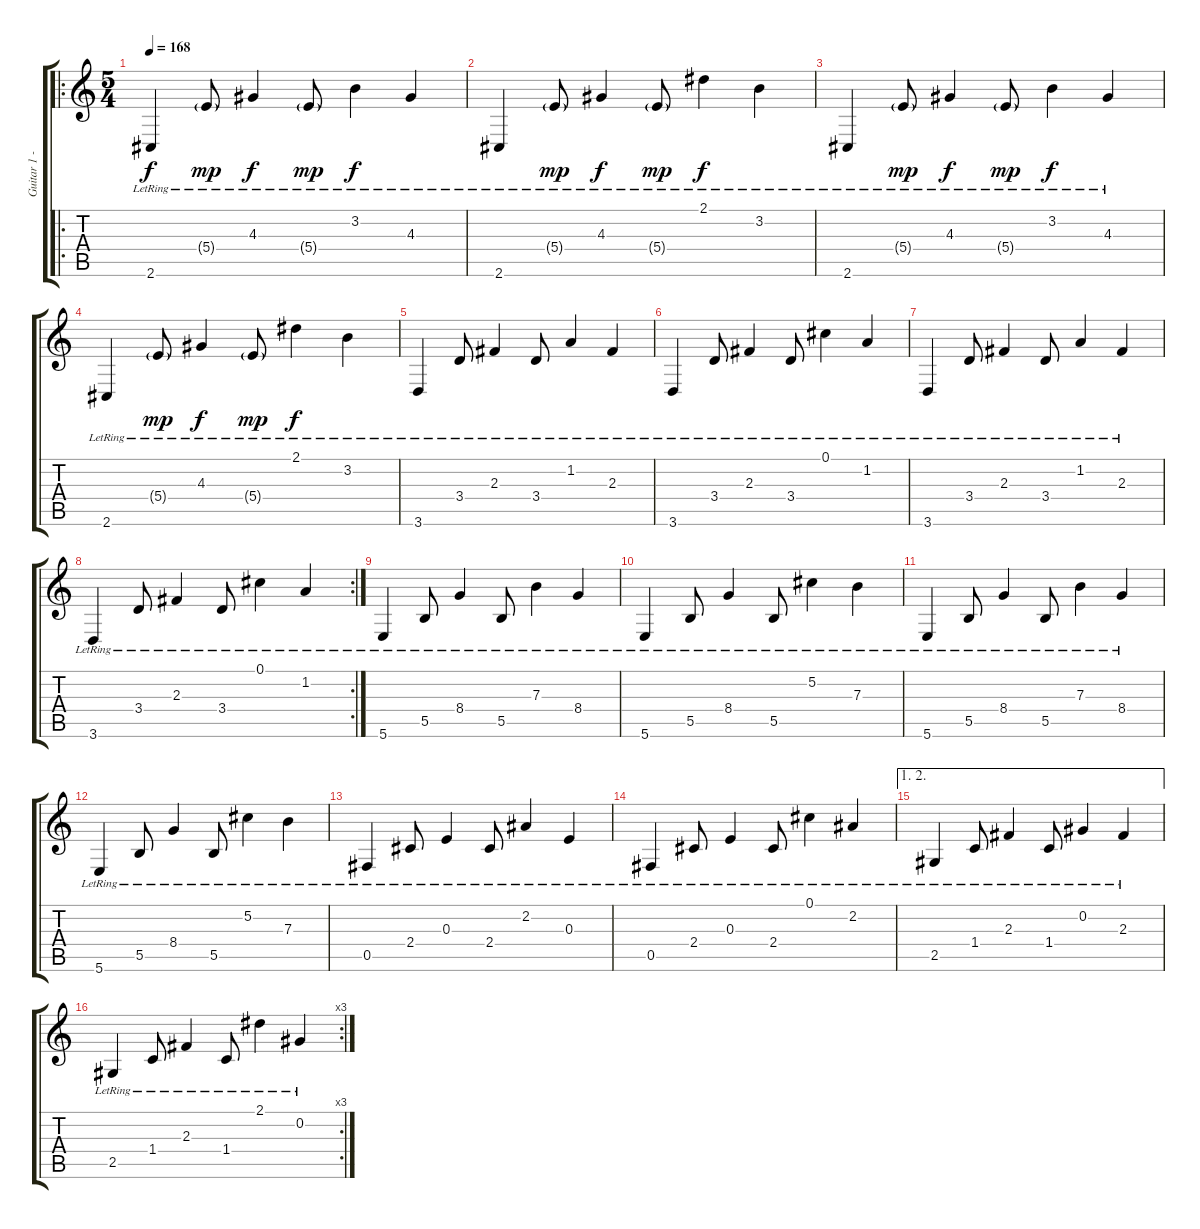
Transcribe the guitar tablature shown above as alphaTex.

\track ("Guitar 1 - hidden" "Guitar 1 -") {instrument acousticguitarsteel}
\staff {score tabs}
\tuning (Db4 Ab3 E3 B2 Gb2 B1) {hide}
\ro
\ts (5 4)
\tempo 168
\clef g2
\ks c
2.6{lr}.4{dy f instrument acousticguitarsteel} 5.4{g lr}.8{dy mp} 4.3{lr}.4{dy f} 5.4{g lr}.8{dy mp} 3.2{lr}.4{dy f} 4.3{lr}.4 |
2.6{lr}.4 5.4{g lr}.8{dy mp} 4.3{lr}.4{dy f} 5.4{g lr}.8{dy mp} 2.1{lr}.4{dy f} 3.2{lr}.4 |
2.6{lr}.4 5.4{g lr}.8{dy mp} 4.3{lr}.4{dy f} 5.4{g lr}.8{dy mp} 3.2{lr}.4{dy f} 4.3{lr}.4 |
2.6{lr}.4 5.4{g lr}.8{dy mp} 4.3{lr}.4{dy f} 5.4{g lr}.8{dy mp} 2.1{lr}.4{dy f} 3.2{lr}.4 |
3.6{lr}.4 3.4{lr}.8 2.3{lr}.4 3.4{lr}.8 1.2{lr}.4 2.3{lr}.4 |
3.6{lr}.4 3.4{lr}.8 2.3{lr}.4 3.4{lr}.8 0.1{lr}.4 1.2{lr}.4 |
3.6{lr}.4 3.4{lr}.8 2.3{lr}.4 3.4{lr}.8 1.2{lr}.4 2.3{lr}.4 |
\rc 2
3.6{lr}.4 3.4{lr}.8 2.3{lr}.4 3.4{lr}.8 0.1{lr}.4 1.2{lr}.4 |
5.6{lr}.4 5.5{lr}.8 8.4{lr}.4 5.5{lr}.8 7.3{lr}.4 8.4{lr}.4 |
5.6{lr}.4 5.5{lr}.8 8.4{lr}.4 5.5{lr}.8 5.2{lr}.4 7.3{lr}.4 |
5.6{lr}.4 5.5{lr}.8 8.4{lr}.4 5.5{lr}.8 7.3{lr}.4 8.4{lr}.4 |
5.6{lr}.4 5.5{lr}.8 8.4{lr}.4 5.5{lr}.8 5.2{lr}.4 7.3{lr}.4 |
0.5{lr}.4 2.4{lr}.8 0.3{lr}.4 2.4{lr}.8 2.2{lr}.4 0.3{lr}.4 |
0.5{lr}.4 2.4{lr}.8 0.3{lr}.4 2.4{lr}.8 0.1{lr}.4 2.2{lr}.4 |
\ae (1 2)
2.5{lr}.4 1.4{lr}.8 2.3{lr}.4 1.4{lr}.8 0.2{lr}.4 2.3{lr}.4 |
\rc 3
2.5{lr}.4 1.4{lr}.8 2.3{lr}.4 1.4{lr}.8 2.1{lr}.4 0.2{lr}.4
